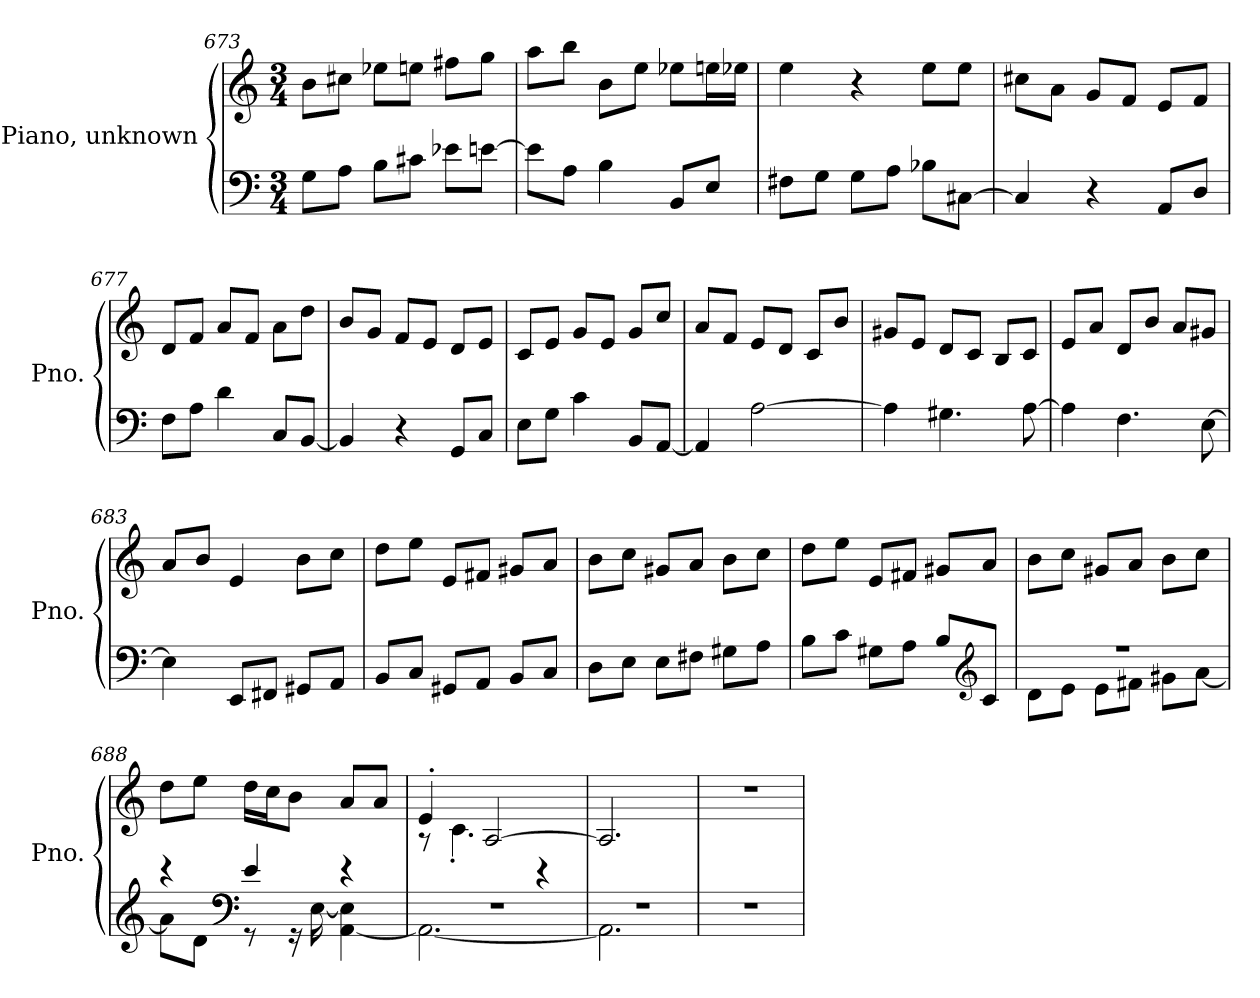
**kern	**kern
*part1	*part1
*staff2	*staff1
*I"Piano, unknown	*
*I'Pno.	*
*clefF4	*clefG2
*k[]	*k[]
*M3/4	*M3/4
=673	=673
8G\L	8b\L
8A\J	8cc#X\J
8B\L	8ee-X\L
8c#X\J	8een\J
8e-X\L	8ff#X\L
[8en\J	8gg\J
!!LO:LB:g=z
=674	=674
8e\L]	8aa\L
8A\J	8bb\J
4B\	8b\L
.	8ee\J
8BB/L	8ee-X\L
8E/J	16een\L
.	16ee-X\JJ
=675	=675
8F#X\L	4ee\
8G\J	.
8G\L	4r
8A\J	.
8B-X\L	8ee\L
[8C#X\J	8ee\J
=676	=676
4C#/]	8cc#X\L
.	8a\J
4r	8g/L
.	8f/J
8AA/L	8e/L
8D/J	8f/J
=677	=677
8F\L	8d/L
8A\J	8f/J
4d\	8a/L
.	8f/J
8C/L	8a\L
[8BB/J	8dd\J
=678	=678
4BB/]	8b/L
.	8g/J
4r	8f/L
.	8e/J
8GG/L	8d/L
8C/J	8e/J
=679	=679
8E\L	8c/L
8G\J	8e/J
4c\	8g/L
.	8e/J
8BB/L	8g/L
[8AA/J	8cc/J
!!LO:LB:g=z
=680	=680
4AA/]	8a/L
.	8f/J
[2A\	8e/L
.	8d/J
.	8c/L
.	8b/J
=681	=681
4A\]	8g#X/L
.	8e/J
4.G#X\	8d/L
.	8c/J
.	8B/L
[8A\	8c/J
=682	=682
4A\]	8e/L
.	8a/J
4.F\	8d/L
.	8b/J
.	8a/L
[8E\	8g#X/J
=683	=683
4E\]	8a/L
.	8b/J
8EE/L	4e/
8FF#X/J	.
8GG#X/L	8b\L
8AA/J	8cc\J
=684	=684
8BB/L	8dd\L
8C/J	8ee\J
8GG#X/L	8e/L
8AA/J	8f#X/J
8BB/L	8g#X/L
8C/J	8a/J
!!LO:LB:g=z
=685	=685
8D\L	8b\L
8E\J	8cc\J
8E\L	8g#X/L
8F#X\J	8a/J
8G#X\L	8b\L
8A\J	8cc\J
=686	=686
8B\L	8dd\L
8c\J	8ee\J
8G#X\L	8e/L
8A\J	8f#X/J
8B/L	8g#X/L
*clefG2	*
8c/J	8a/J
=687	=687
*^	*
2.r	8d\L	8b\L
.	8e\J	8cc\J
.	8e\L	8g#X/L
.	8f#X\J	8a/J
.	8g#X\L	8b\L
.	[8a\J	8cc\J
=688	=688	=688
4r	8a\L]	8dd\L
.	8d\J	8ee\J
*clefF4	*	*
4e/	8r	16dd\LL
.	.	16cc\J
.	16r	8b\J
.	[16E\	.
4r	[4AA\ 4E\]	8a/L
.	.	8a/J
!!LO:LB:g=z
=689	=689	=689
*	*	*^
2.r	2.AA\_	4e'/	8r
.	.	.	4.c'\
.	.	[2A/	.
.	.	.	4r
*	*	*v	*v
=690	=690	=690
2.r	2.AA\]	2.A/]
*v	*v	*
=691	=691
2.r	2.r
=	=
*-	*-
